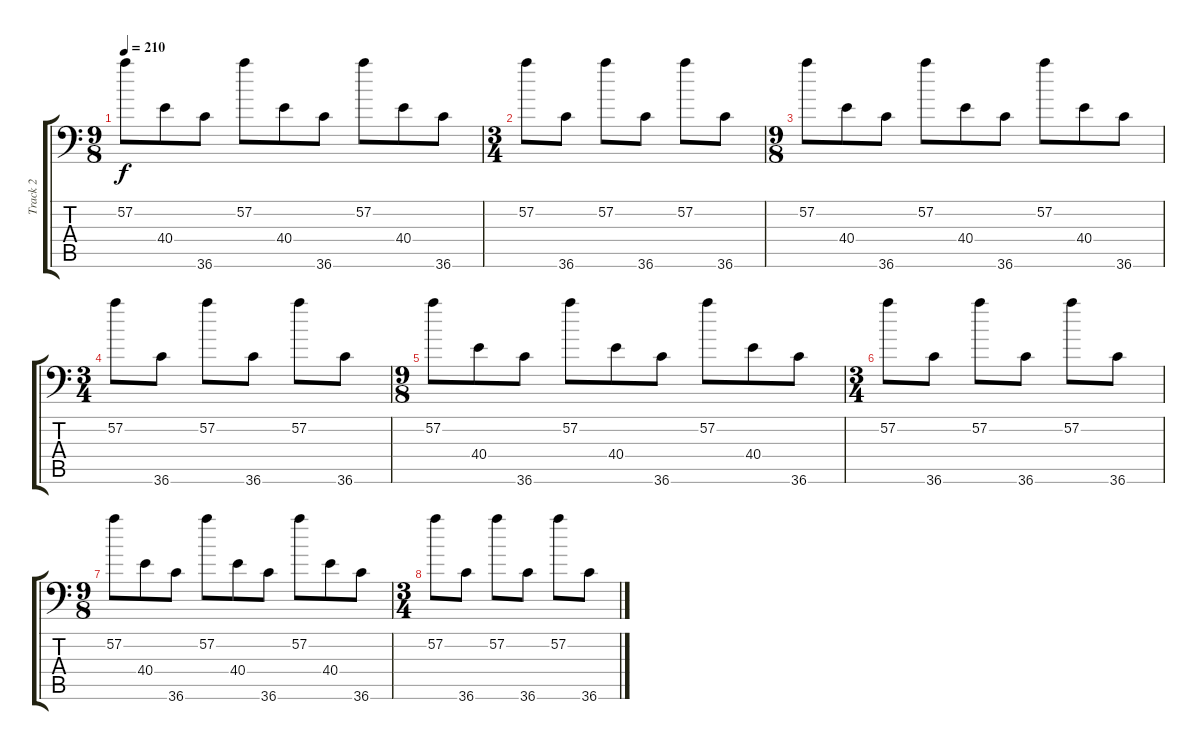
\track ("Track 2" "Track 2") {instrument acousticgrandpiano}
\staff {score tabs}
\tuning (C-1 C-1 C-1 C-1 C-1 C-1) {hide}
\ts (9 8)
\tempo 210
\clef f4
\ks c
57.2.8{dy f} 40.4.8 36.6.8 57.2.8 40.4.8 36.6.8 57.2.8 40.4.8 36.6.8 |
\ts (3 4)
57.2.8 36.6.8 57.2.8 36.6.8 57.2.8 36.6.8 |
\ts (9 8)
57.2.8 40.4.8 36.6.8 57.2.8 40.4.8 36.6.8 57.2.8 40.4.8 36.6.8 |
\ts (3 4)
57.2.8 36.6.8 57.2.8 36.6.8 57.2.8 36.6.8 |
\ts (9 8)
57.2.8 40.4.8 36.6.8 57.2.8 40.4.8 36.6.8 57.2.8 40.4.8 36.6.8 |
\ts (3 4)
57.2.8 36.6.8 57.2.8 36.6.8 57.2.8 36.6.8 |
\ts (9 8)
57.2.8 40.4.8 36.6.8 57.2.8 40.4.8 36.6.8 57.2.8 40.4.8 36.6.8 |
\ts (3 4)
57.2.8 36.6.8 57.2.8 36.6.8 57.2.8 36.6.8
